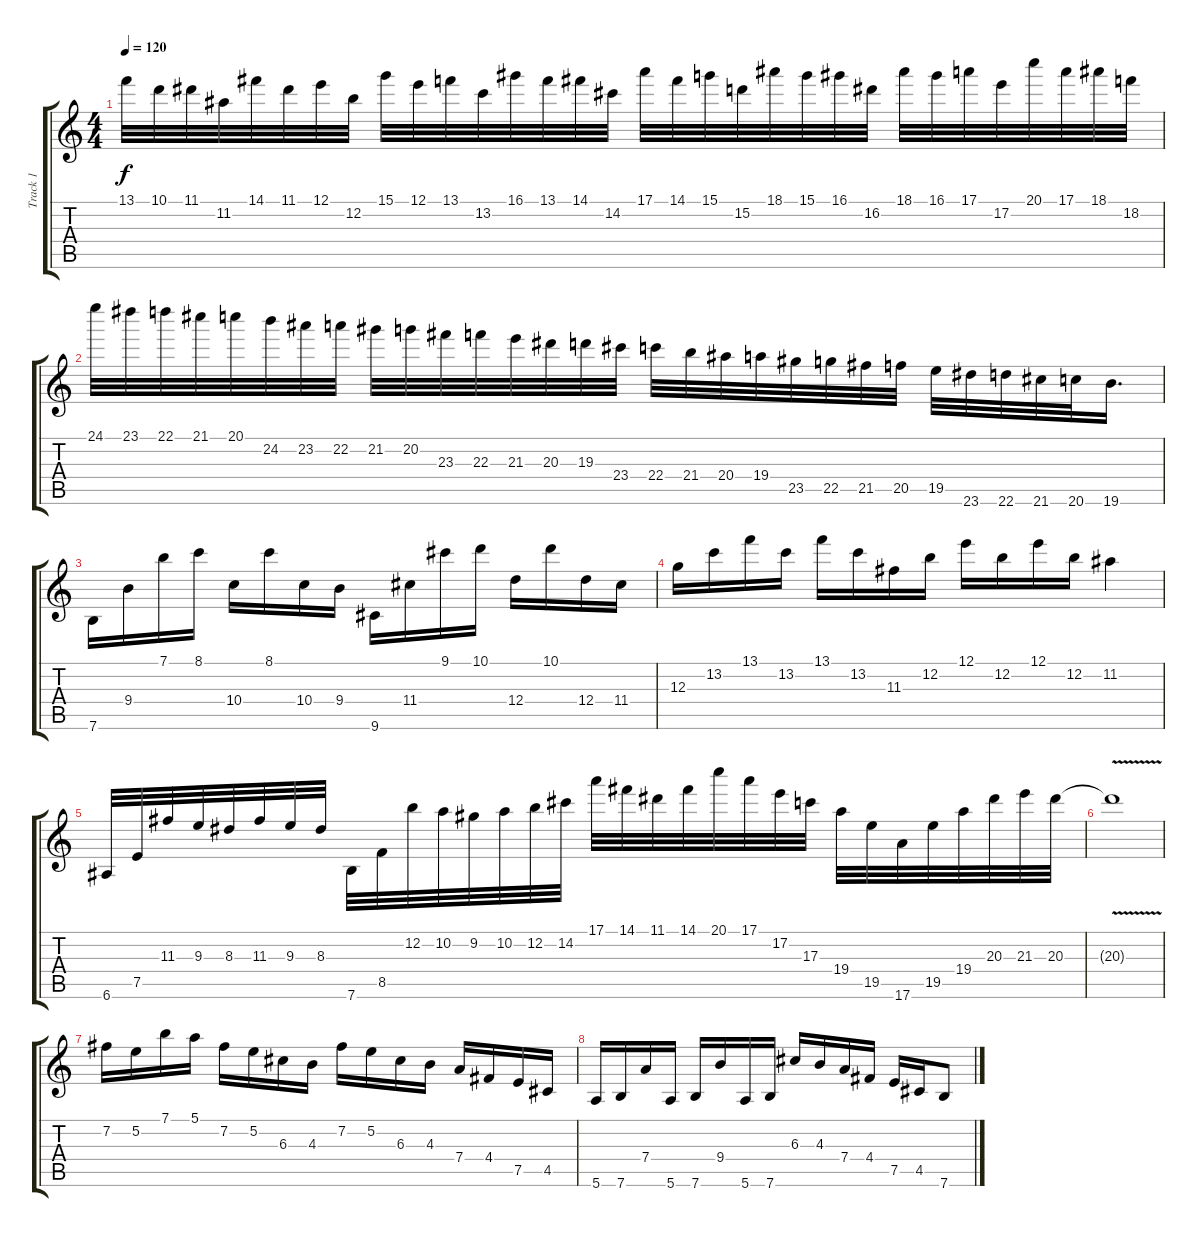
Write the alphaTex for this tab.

\track ("Track 1" "Track 1") {instrument electricguitarclean}
\staff {score tabs}
\tuning (E4 B3 G3 D3 A2 E2) {hide}
\ts (4 4)
\tempo 120
\clef g2
\ks c
13.1.32{dy f} 10.1.32 11.1.32 11.2.32 14.1.32 11.1.32 12.1.32 12.2.32 15.1.32 12.1.32 13.1.32 13.2.32 16.1.32 13.1.32 14.1.32 14.2.32 17.1.32 14.1.32 15.1.32 15.2.32 18.1.32 15.1.32 16.1.32 16.2.32 18.1.32 16.1.32 17.1.32 17.2.32 20.1.32 17.1.32 18.1.32 18.2.32 |
24.1.32 23.1.32 22.1.32 21.1.32 20.1.32 24.2.32 23.2.32 22.2.32 21.2.32 20.2.32 23.3.32 22.3.32 21.3.32 20.3.32 19.3.32 23.4.32 22.4.32 21.4.32 20.4.32 19.4.32 23.5.32 22.5.32 21.5.32 20.5.32 19.5.32 23.6.32 22.6.32 21.6.32 20.6.32 19.6.16{d} |
7.6.16 9.4.16 7.1.16 8.1.16 10.4.16 8.1.16 10.4.16 9.4.16 9.6.16 11.4.16 9.1.16 10.1.16 12.4.16 10.1.16 12.4.16 11.4.16 |
12.3.16 13.2.16 13.1.16 13.2.16 13.1.16 13.2.16 11.3.16 12.2.16 12.1.16 12.2.16 12.1.16 12.2.16 11.2.4 |
6.6.32 7.5.32 11.3.32 9.3.32 8.3.32 11.3.32 9.3.32 8.3.32 7.6.32 8.5.32 12.2.32 10.2.32 9.2.32 10.2.32 12.2.32 14.2.32 17.1.32 14.1.32 11.1.32 14.1.32 20.1.32 17.1.32 17.2.32 17.3.32 19.4.32 19.5.32 17.6.32 19.5.32 19.4.32 20.3.32 21.3.32 20.3.32 |
20.3{v t}.1 |
7.2.16 5.2.16 7.1.16 5.1.16 7.2.16 5.2.16 6.3.16 4.3.16 7.2.16 5.2.16 6.3.16 4.3.16 7.4.16 4.4.16 7.5.16 4.5.16 |
5.6.16 7.6.16 7.4.16 5.6.16 7.6.16 9.4.16 5.6.16 7.6.16 6.3.16 4.3.16 7.4.16 4.4.16 7.5.16 4.5.16 7.6.8
